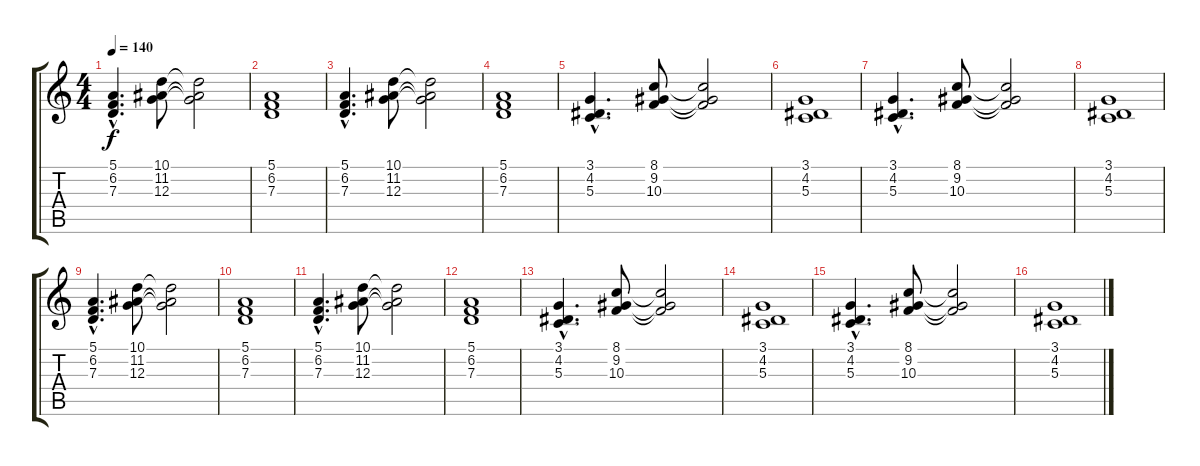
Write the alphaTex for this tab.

\track "" {instrument voiceoohs}
\staff {score tabs}
\tuning (E4 B3 G3 D3 A2 E2) {hide}
\ts (4 4)
\tempo 140
\tempo 120
\tempo 140
\clef g2
\ks c
(5.1{hac} 6.2{hac} 7.3{hac}).4{d dy f volume 9 instrument electricgrandpiano} (10.1 11.2 12.3).8 (10.1{t} 11.2{t} 12.3{t}).2 |
(5.1 6.2 7.3).1 |
(5.1{hac} 6.2{hac} 7.3{hac}).4{d} (10.1 11.2 12.3).8 (10.1{t} 11.2{t} 12.3{t}).2 |
(5.1 6.2 7.3).1 |
(3.1{hac} 4.2{hac} 5.3{hac}).4{d} (8.1 9.2 10.3).8 (8.1{t} 9.2{t} 10.3{t}).2 |
(3.1 4.2 5.3).1 |
(3.1{hac} 4.2{hac} 5.3{hac}).4{d} (8.1 9.2 10.3).8 (8.1{t} 9.2{t} 10.3{t}).2 |
(3.1 4.2 5.3).1 |
(5.1{hac} 6.2{hac} 7.3{hac}).4{d} (10.1 11.2 12.3).8 (10.1{t} 11.2{t} 12.3{t}).2 |
(5.1 6.2 7.3).1 |
(5.1{hac} 6.2{hac} 7.3{hac}).4{d} (10.1 11.2 12.3).8 (10.1{t} 11.2{t} 12.3{t}).2 |
(5.1 6.2 7.3).1 |
(3.1{hac} 4.2{hac} 5.3{hac}).4{d} (8.1 9.2 10.3).8 (8.1{t} 9.2{t} 10.3{t}).2 |
(3.1 4.2 5.3).1 |
(3.1{hac} 4.2{hac} 5.3{hac}).4{d} (8.1 9.2 10.3).8 (8.1{t} 9.2{t} 10.3{t}).2 |
(3.1 4.2 5.3).1
